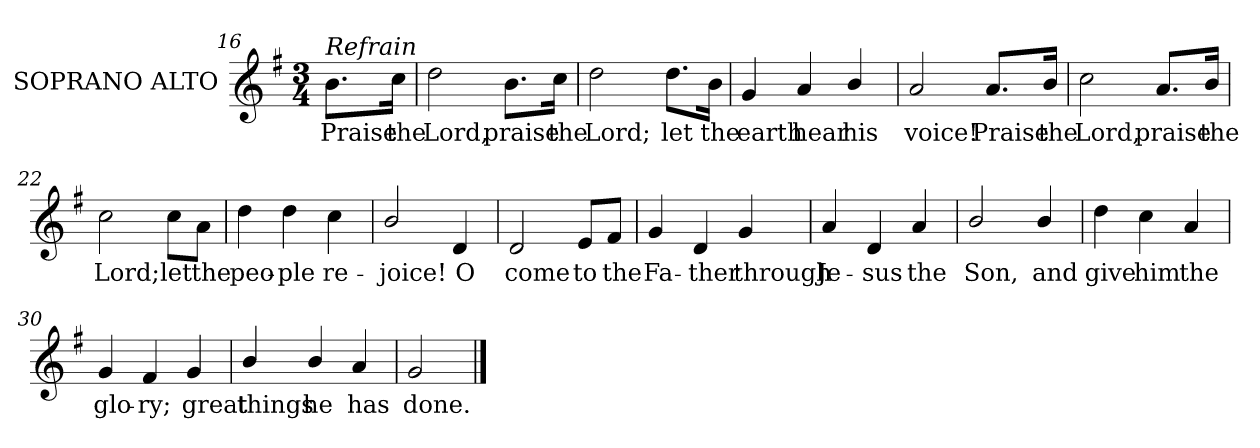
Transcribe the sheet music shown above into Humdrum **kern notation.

**kern	**text
*part1	*part1
*staff1	*staff1
*I"SOPRANO ALTO	*
*I'S. A.	*
*clefG2	*
*k[f#]	*
*G:	*
*M3/4	*
=16	=16
!LO:TX:a:i:t=Refrain	!
!	!LO:LY:b:color=#000000
8.bi\L	Praise
!	!LO:LY:b:color=#000000
16cci\Jk	the
=17	=17
!	!LO:LY:b:color=#000000
2ddi\	Lord,
!	!LO:LY:b:color=#000000
8.bi\L	praise
!	!LO:LY:b:color=#000000
16cci\Jk	the
=18	=18
!	!LO:LY:b:color=#000000
2ddi\	Lord;
!	!LO:LY:b:color=#000000
8.ddi\L	let
!	!LO:LY:b:color=#000000
16bi\Jk	the
!!LO:LB:g=z
=19	=19
!	!LO:LY:b:color=#000000
4gi/	earth
!	!LO:LY:b:color=#000000
4ai/	hear
!	!LO:LY:b:color=#000000
4bi/	his
=20	=20
!	!LO:LY:b:color=#000000
2ai/	voice!
!	!LO:LY:b:color=#000000
8.ai/L	Praise
!	!LO:LY:b:color=#000000
16bi/Jk	the
=21	=21
!	!LO:LY:b:color=#000000
2cci\	Lord,
!	!LO:LY:b:color=#000000
8.ai/L	praise
!	!LO:LY:b:color=#000000
16bi/Jk	the
=22	=22
!	!LO:LY:b:color=#000000
2cci\	Lord;
!	!LO:LY:b:color=#000000
8cci\L	let
!	!LO:LY:b:color=#000000
8ai\J	the
=23	=23
!	!LO:LY:b:color=#000000
4ddi\	peo-
!	!LO:LY:b:color=#000000
4ddi\	-ple
!	!LO:LY:b:color=#000000
4cci\	re-
!!LO:LB:g=z
=24	=24
!	!LO:LY:b:color=#000000
2bi/	-joice!
!	!LO:LY:b:color=#000000
4di/	O
=25	=25
!	!LO:LY:b:color=#000000
2di/	come
!	!LO:LY:b:color=#000000
8ei/L	to
!	!LO:LY:b:color=#000000
8f#i/J	the
=26	=26
!	!LO:LY:b:color=#000000
4gi/	Fa-
!	!LO:LY:b:color=#000000
4di/	-ther
!	!LO:LY:b:color=#000000
4gi/	through
=27	=27
!	!LO:LY:b:color=#000000
4ai/	Je-
!	!LO:LY:b:color=#000000
4di/	-sus
!	!LO:LY:b:color=#000000
4ai/	the
!!LO:LB:g=z
=28	=28
!	!LO:LY:b:color=#000000
2bi/	Son,
!	!LO:LY:b:color=#000000
4bi/	and
=29	=29
!	!LO:LY:b:color=#000000
4ddi\	give
!	!LO:LY:b:color=#000000
4cci\	him
!	!LO:LY:b:color=#000000
4ai/	the
=30	=30
!	!LO:LY:b:color=#000000
4gi/	glo-
!	!LO:LY:b:color=#000000
4f#i/	-ry;
!	!LO:LY:b:color=#000000
4gi/	great
=31	=31
!	!LO:LY:b:color=#000000
4bi/	things
!	!LO:LY:b:color=#000000
4bi/	he
!	!LO:LY:b:color=#000000
4ai/	has
=32	=32
!	!LO:LY:b:color=#000000
2gi/	done.
==	==
*-	*-
